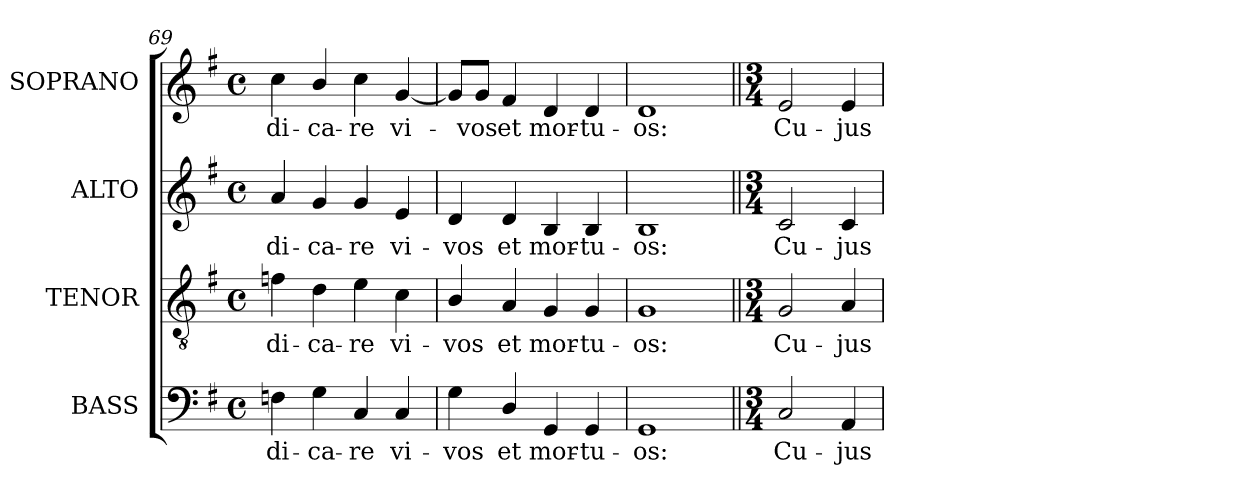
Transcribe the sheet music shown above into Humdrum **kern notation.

**kern	**text	**kern	**text	**kern	**text	**kern	**text
*part4	*part4	*part3	*part3	*part2	*part2	*part1	*part1
*staff4	*staff4	*staff3	*staff3	*staff2	*staff2	*staff1	*staff1
*I"BASS	*	*I"TENOR	*	*I"ALTO	*	*I"SOPRANO	*
*I'B.	*	*I'T.	*	*I'A.	*	*I'S.	*
*clefF4	*	*clefGv2	*	*clefG2	*	*clefG2	*
*	*	*ITrd7c12	*	*	*	*	*
*k[f#]	*	*k[f#]	*	*k[f#]	*	*k[f#]	*
*G:	*	*G:	*	*G:	*	*G:	*
*M4/4	*	*M4/4	*	*M4/4	*	*M4/4	*
*met(c)	*	*met(c)	*	*met(c)	*	*met(c)	*
=69	=69	=69	=69	=69	=69	=69	=69
!	!LO:LY:b:color=#000000	!	!	!	!	!	!
!	!	!	!LO:LY:b:color=#000000	!	!	!	!
!	!	!	!	!	!LO:LY:b:color=#000000	!	!
!	!	!	!	!	!	!	!LO:LY:b:color=#000000
4Fni\	-di-	4Fni\	-di-	4ai/	-di-	4cci\	-di-
!	!LO:LY:b:color=#000000	!	!	!	!	!	!
!	!	!	!LO:LY:b:color=#000000	!	!	!	!
!	!	!	!	!	!LO:LY:b:color=#000000	!	!
!	!	!	!	!	!	!	!LO:LY:b:color=#000000
4Gi\	-ca-	4Di\	-ca-	4gi/	-ca-	4bi/	-ca-
!	!LO:LY:b:color=#000000	!	!	!	!	!	!
!	!	!	!LO:LY:b:color=#000000	!	!	!	!
!	!	!	!	!	!LO:LY:b:color=#000000	!	!
!	!	!	!	!	!	!	!LO:LY:b:color=#000000
4Ci/	-re	4Ei\	-re	4gi/	-re	4cci\	-re
!	!LO:LY:b:color=#000000	!	!	!	!	!	!
!	!	!	!LO:LY:b:color=#000000	!	!	!	!
!	!	!	!	!	!LO:LY:b:color=#000000	!	!
!	!	!	!	!	!	!	!LO:LY:b:color=#000000
4Ci/	vi-	4Ci\	vi-	4ei/	vi-	[4gi/	vi-
=70	=70	=70	=70	=70	=70	=70	=70
!	!LO:LY:b:color=#000000	!	!	!	!	!	!
!	!	!	!LO:LY:b:color=#000000	!	!	!	!
!	!	!	!	!	!LO:LY:b:color=#000000	!	!
4Gi\	-vos	4BBi/	-vos	4di/	-vos	8gi/L]	.
!	!	!	!	!	!	!	!LO:LY:b:color=#000000
.	.	.	.	.	.	8gi/J	-vos
!	!LO:LY:b:color=#000000	!	!	!	!	!	!
!	!	!	!LO:LY:b:color=#000000	!	!	!	!
!	!	!	!	!	!LO:LY:b:color=#000000	!	!
!	!	!	!	!	!	!	!LO:LY:b:color=#000000
4Di/	et	4AAi/	et	4di/	et	4f#i/	et
!	!LO:LY:b:color=#000000	!	!	!	!	!	!
!	!	!	!LO:LY:b:color=#000000	!	!	!	!
!	!	!	!	!	!LO:LY:b:color=#000000	!	!
!	!	!	!	!	!	!	!LO:LY:b:color=#000000
4GGi/	mor-	4GGi/	mor-	4Bi/	mor-	4di/	mor-
!	!LO:LY:b:color=#000000	!	!	!	!	!	!
!	!	!	!LO:LY:b:color=#000000	!	!	!	!
!	!	!	!	!	!LO:LY:b:color=#000000	!	!
!	!	!	!	!	!	!	!LO:LY:b:color=#000000
4GGi/	-tu-	4GGi/	-tu-	4Bi/	-tu-	4di/	-tu-
=71	=71	=71	=71	=71	=71	=71	=71
!	!LO:LY:b:color=#000000	!	!	!	!	!	!
!	!	!	!LO:LY:b:color=#000000	!	!	!	!
!	!	!	!	!	!LO:LY:b:color=#000000	!	!
!	!	!	!	!	!	!	!LO:LY:b:color=#000000
1GGi	-os:	1GGi	-os:	1Bi	-os:	1di	-os:
=72||	=72||	=72||	=72||	=72||	=72||	=72||	=72||
*M3/4	*	*M3/4	*	*M3/4	*	*M3/4	*
!	!LO:LY:b:color=#000000	!	!	!	!	!	!
!	!	!	!LO:LY:b:color=#000000	!	!	!	!
!	!	!	!	!	!LO:LY:b:color=#000000	!	!
!	!	!	!	!	!	!	!LO:LY:b:color=#000000
2Ci/	Cu-	2GGi/	Cu-	2ci/	Cu-	2ei/	Cu-
!	!LO:LY:b:color=#000000	!	!	!	!	!	!
!	!	!	!LO:LY:b:color=#000000	!	!	!	!
!	!	!	!	!	!LO:LY:b:color=#000000	!	!
!	!	!	!	!	!	!	!LO:LY:b:color=#000000
4AAi/	-jus	4AAi/	-jus	4ci/	-jus	4ei/	-jus
=	=	=	=	=	=	=	=
*-	*-	*-	*-	*-	*-	*-	*-
